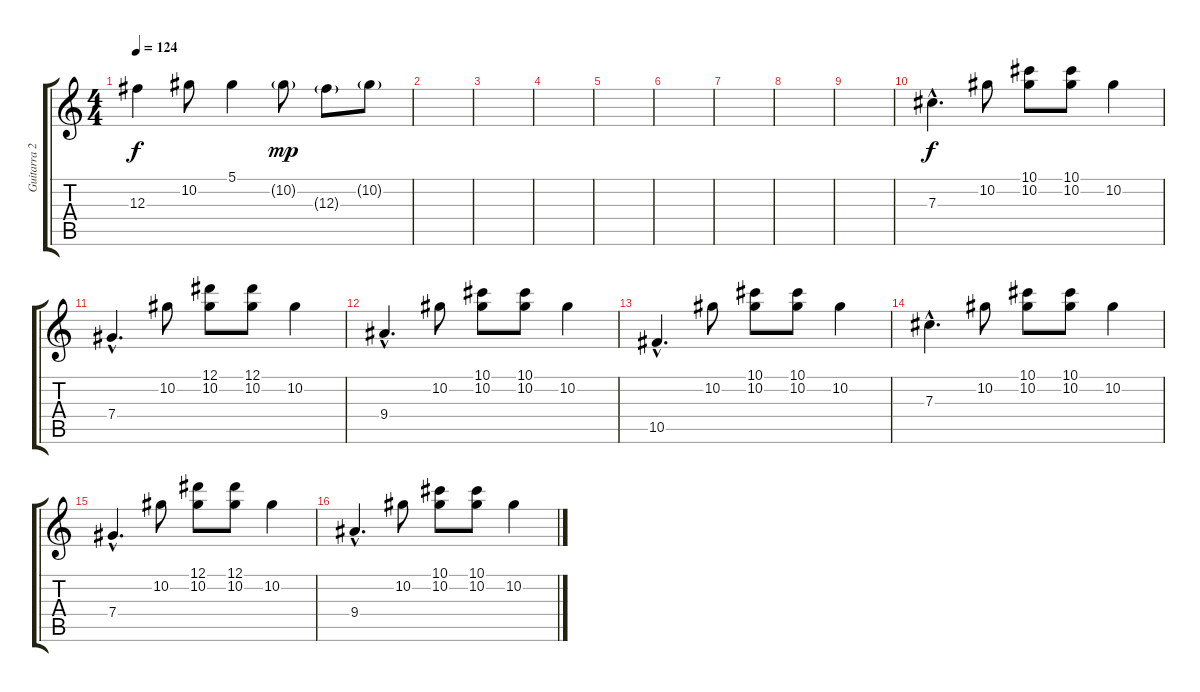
\track ("Guitarra 2" "Guitarra 2") {instrument distortionguitar}
\staff {score tabs}
\tuning (Eb4 Bb3 Gb3 Db3 Ab2 Eb2) {hide}
\ts (4 4)
\tempo 124
\clef g2
\ks c
12.3.4{dy f} 10.2.8 5.1.4 10.2{g}.8{dy mp} 12.3{g}.8 10.2{g}.8 |
|
|
|
|
|
|
|
|
7.3{hac}.4{d dy f} 10.2.8 (10.1 10.2).8 (10.1 10.2).8 10.2.4 |
7.4{hac}.4{d} 10.2.8 (12.1 10.2).8 (12.1 10.2).8 10.2.4 |
9.4{hac}.4{d} 10.2.8 (10.1 10.2).8 (10.1 10.2).8 10.2.4 |
10.5{hac}.4{d} 10.2.8 (10.1 10.2).8 (10.1 10.2).8 10.2.4 |
7.3{hac}.4{d} 10.2.8 (10.1 10.2).8 (10.1 10.2).8 10.2.4 |
7.4{hac}.4{d} 10.2.8 (12.1 10.2).8 (12.1 10.2).8 10.2.4 |
9.4{hac}.4{d} 10.2.8 (10.1 10.2).8 (10.1 10.2).8 10.2.4
